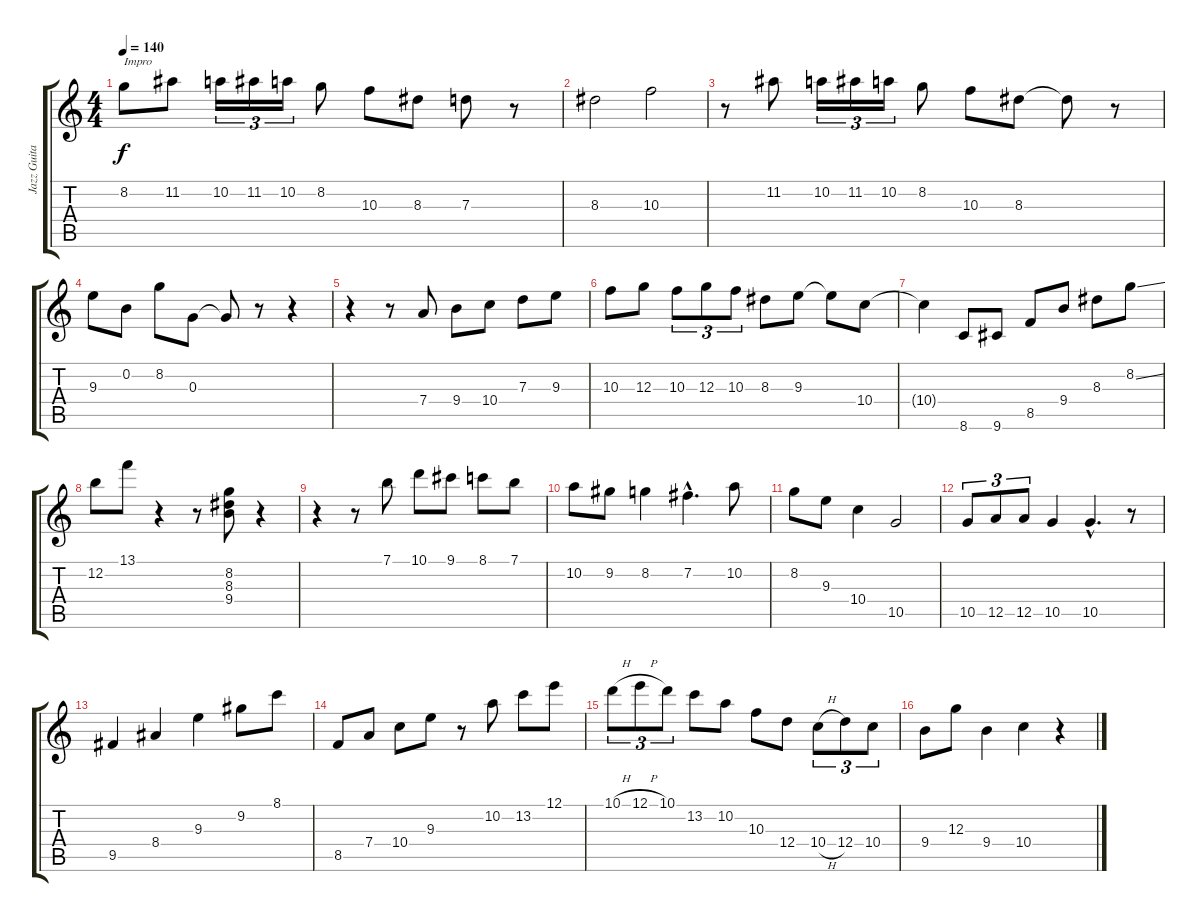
\track ("Jazz Guitar" "Jazz Guita") {instrument electricguitarjazz}
\staff {score tabs}
\tuning (E4 B3 G3 D3 A2 E2) {hide}
\ts (4 4)
\tempo 140
\clef g2
\ks c
8.2.8{txt "Impro" dy f} 11.2.8 10.2.16{tu (3 2)} 11.2.16{tu (3 2)} 10.2.16{tu (3 2)} 8.2.8 10.3.8 8.3.8 7.3.8 r.8 |
8.3.2 10.3.2 |
r.8 11.2.8 10.2.16{tu (3 2)} 11.2.16{tu (3 2)} 10.2.16{tu (3 2)} 8.2.8 10.3.8 8.3.8 8.3{t}.8 r.8 |
9.3.8 0.2.8 8.2.8 0.3.8 0.3{t}.8 r.8 r.4 |
r.4 r.8 7.4.8 9.4.8 10.4.8 7.3.8 9.3.8 |
10.3.8 12.3.8 10.3.8{tu (3 2)} 12.3.8{tu (3 2)} 10.3.8{tu (3 2)} 8.3.8 9.3.8 9.3{t}.8 10.4.8 |
10.4{t}.4 8.6.8 9.6.8 8.5.8 9.4.8 8.3.8 8.2{ss}.8 |
12.2.8 13.1.8 r.4 r.8 (8.2 8.3 9.4).8 r.4 |
r.4 r.8 7.1.8 10.1.8 9.1.8 8.1.8 7.1.8 |
10.2.8 9.2.8 8.2.4 7.2{hac}.4{d} 10.2.8 |
8.2.8 9.3.8 10.4.4 10.5.2 |
10.5.8{tu (3 2)} 12.5.8{tu (3 2)} 12.5.8{tu (3 2)} 10.5.4 10.5{hac}.4{d} r.8 |
9.5.4 8.4.4 9.3.4 9.2.8 8.1.8 |
8.5.8 7.4.8 10.4.8 9.3.8 r.8 10.2.8 13.2.8 12.1.8 |
10.1{h}.8{tu (3 2)} 12.1{h}.8{tu (3 2)} 10.1.8{tu (3 2)} 13.2.8 10.2.8 10.3.8 12.4.8 10.4{h}.8{tu (3 2)} 12.4.8{tu (3 2)} 10.4.8{tu (3 2)} |
9.4.8 12.3.8 9.4.4 10.4.4 r.4
